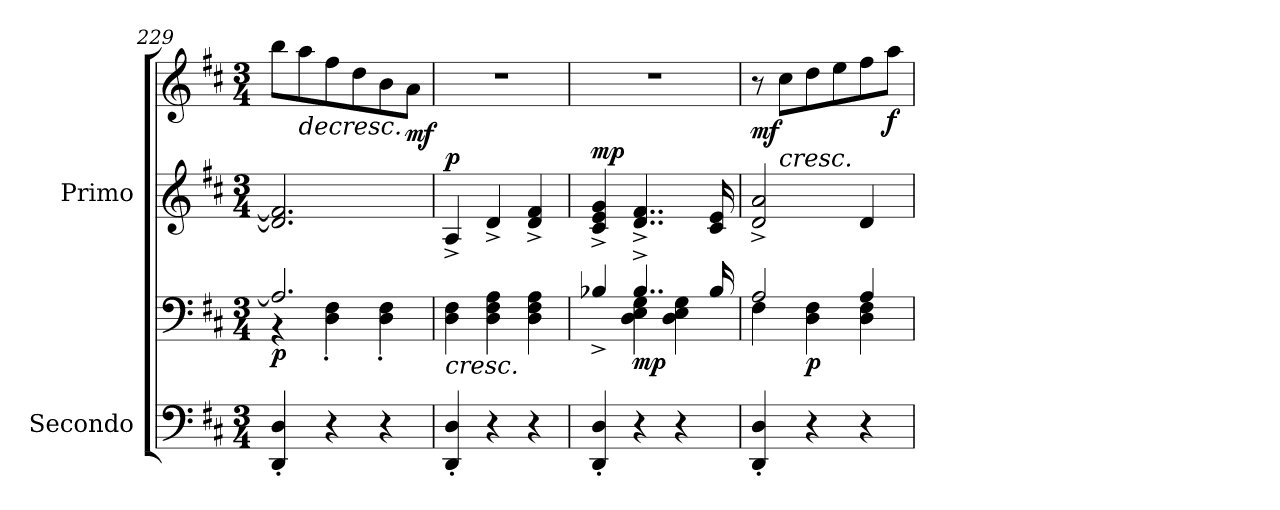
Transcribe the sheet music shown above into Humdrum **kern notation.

**kern	**kern	**dynam	**kern	**kern	**dynam
*part2	*part2	*part2	*part1	*part1	*part1
*staff4	*staff3	*staff3/4	*staff2	*staff1	*staff1/2
*I"Secondo	*	*	*I"Primo	*	*
*I'Sec.	*	*	*I'Pri.	*	*
*clefF4	*clefF4	*	*clefG2	*clefG2	*
*k[f#c#]	*k[f#c#]	*	*k[f#c#]	*k[f#c#]	*
*M3/4	*M3/4	*	*M3/4	*M3/4	*
=229	=229	=229	=229	=229	=229
*	*^	*	*	*	*
!	!	!	!LO:DY:b	!	!	!
4DD/' 4D/'	2.A/]	4r	p	2.d/] 2.f#/]	8bb\L	.
!	!	!	!	!	!	!LO:HP:b
.	.	.	.	.	8aa\	>
4r	.	4D\' 4F#\'	.	.	8ff#\	.
.	.	.	.	.	8dd\	.
4r	.	4D\' 4F#\'	.	.	8b\	.
!	!	!	!	!	!	!LO:DY:b
.	.	.	.	.	8a\J	mf
*	*v	*v	*	*	*	*
.	.	.	.	.	]
=230	=230	=230	=230	=230	=230
!	!	!LO:HP:b	!	!	!LO:DY:a=2
4DD/' 4D/'	4D\ 4F#\	<	4A^/	2.r	p
4r	4D\ 4F#\ 4A\	.	4d^/	.	.
4r	4D\ 4F#\ 4A\	.	4d/^ 4f#/^	.	.
=231	=231	=231	=231	=231	=231
*	*^	*	*	*	*
!	!	!	!	!	!	!LO:DY:a=2
4DD/' 4D/'	4B-X^/	4ryy	.	4c#/^ 4e/^ 4g/^	2.r	mp
!	!	!	!LO:DY:b	!	!	!
4r	4..B-^/	4D\ 4E\ 4G\	mp	4..d/^ 4..f#/^	.	.
4r	.	4D\ 4E\ 4G\	.	.	.	.
.	16B-/	.	.	16c#/ 16e/	.	.
=232	=232	=232	=232	=232	=232	=232
!	!	!	!	!	!	!LO:DY:b
4DD/' 4D/'	2A/	4F#\	.	2d/^ 2a/^	8r	mf
!	!	!	!	!	!	!LO:HP:b
.	.	.	.	.	8cc#\L	<
!	!	!	!LO:DY:n=1:b	!	!	!
4r	.	4D\ 4F#\	[ p	.	8dd\	.
.	.	.	.	.	8ee\	.
4r	4A/	4D\ 4F#\	.	4d/	8ff#\	.
!	!	!	!	!	!	!LO:DY:b
.	.	.	.	.	8aa\J	f
*	*v	*v	*	*	*	*
.	.	.	.	.	[
=	=	=	=	=	=
*-	*-	*-	*-	*-	*-
